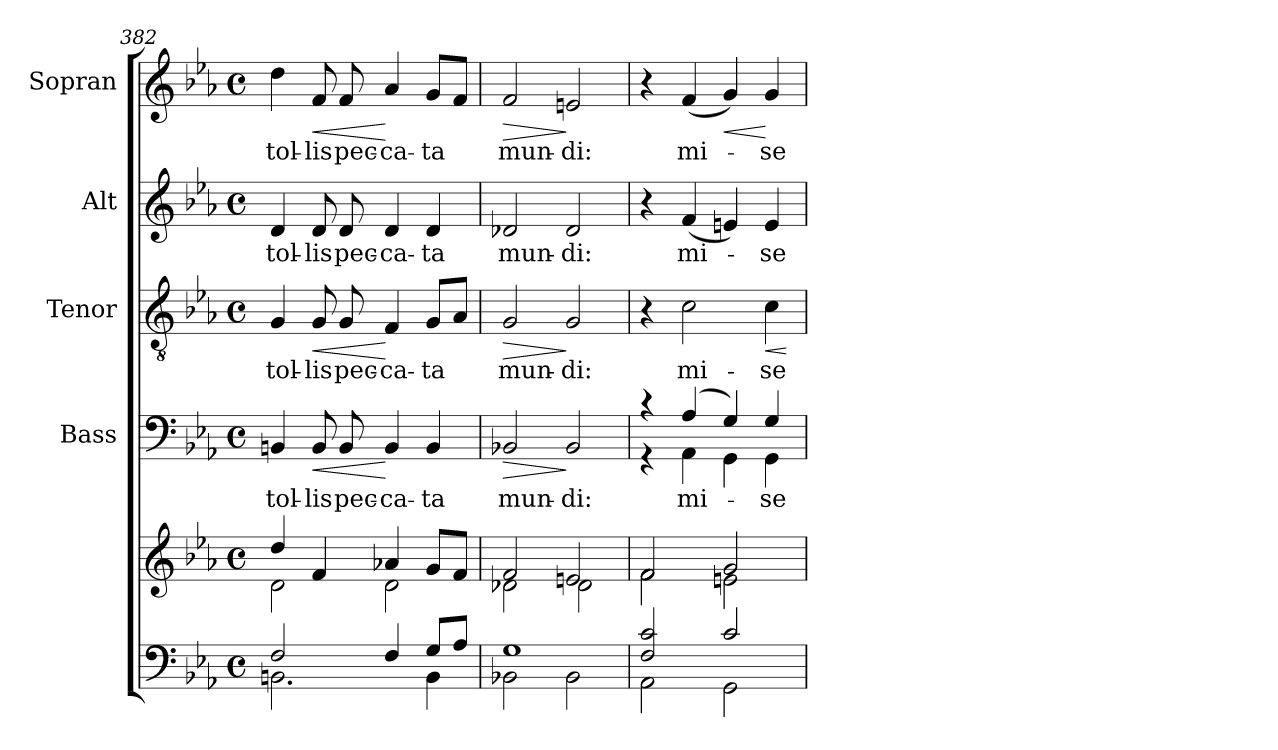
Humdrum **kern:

**kern	**kern	**kern	**text	**dynam	**kern	**text	**dynam	**kern	**text	**kern	**text	**dynam
*part5	*part5	*part4	*part4	*part4	*part3	*part3	*part3	*part2	*part2	*part1	*part1	*part1
*staff6	*staff5	*staff4	*staff4	*staff4	*staff3	*staff3	*staff3	*staff2	*staff2	*staff1	*staff1	*staff1
*	*	*I"Bass	*	*	*I"Tenor	*	*	*I"Alt	*	*I"Sopran	*	*
*	*	*I'B.	*	*	*I'T.	*	*	*I'A.	*	*I'S.	*	*
*clefF4	*clefG2	*clefF4	*	*	*clefGv2	*	*	*clefG2	*	*clefG2	*	*
*k[b-e-a-]	*k[b-e-a-]	*k[b-e-a-]	*	*	*k[b-e-a-]	*	*	*k[b-e-a-]	*	*k[b-e-a-]	*	*
*E-:	*E-:	*E-:	*	*	*E-:	*	*	*E-:	*	*E-:	*	*
*M4/4	*M4/4	*M4/4	*	*	*M4/4	*	*	*M4/4	*	*M4/4	*	*
*met(c)	*met(c)	*met(c)	*	*	*met(c)	*	*	*met(c)	*	*met(c)	*	*
=382	=382	=382	=382	=382	=382	=382	=382	=382	=382	=382	=382	=382
*^	*^	*	*	*	*	*	*	*	*	*	*	*
!	!	!	!	!	!LO:LY:b	!	!	!LO:LY:b	!	!	!LO:LY:b	!	!LO:LY:b	!
2F/	2.BBn\	4dd/	2d\	4BBn/	tol-	.	4G/	tol-	.	4d/	tol-	4dd\	tol-	.
!	!	!	!	!	!LO:LY:b	!LO:HP:b	!	!LO:LY:b	!LO:HP:b	!	!LO:LY:b	!	!LO:LY:b	!LO:HP:b
.	.	4f/	.	8BB/	-lis	<	8G/	-lis	<	8d/	-lis	8f/	-lis	<
!	!	!	!	!	!LO:LY:b	!	!	!LO:LY:b	!	!	!LO:LY:b	!	!LO:LY:b	!
.	.	.	.	8BB/	pec-	.	8G/	pec-	.	8d/	pec-	8f/	pec-	.
!	!	!	!	!	!LO:LY:b	!	!	!LO:LY:b	!	!	!LO:LY:b	!	!LO:LY:b	!
4F/	.	4a-X/	2d\	4BB/	-ca-	[	4F/	-ca-	[	4d/	-ca-	4a-/	-ca-	[
!	!	!	!	!	!LO:LY:b	!	!	!LO:LY:b	!	!	!LO:LY:b	!	!LO:LY:b	!
8G/L	4BB\	8g/L	.	4BB/	-ta	.	8G/L	-ta	.	4d/	-ta	8g/L	-ta	.
8A-/J	.	8f/J	.	.	.	.	8A-/J	.	.	.	.	8f/J	.	.
=383	=383	=383	=383	=383	=383	=383	=383	=383	=383	=383	=383	=383	=383	=383
!	!	!	!	!	!LO:LY:b	!LO:HP:b	!	!LO:LY:b	!LO:HP:b	!	!LO:LY:b	!	!LO:LY:b	!LO:HP:b
1G	2BB-X\	2f/	2d-X\	2BB-X/	mun-	>	2G/	mun-	>	2d-X/	mun-	2f/	mun-	>
!	!	!	!	!	!LO:LY:b	!	!	!LO:LY:b	!	!	!LO:LY:b	!	!LO:LY:b	!
.	2BB-\	2en/	2d-\	2BB-/	-di:	]	2G/	-di:	]	2d-/	-di:	2en/	-di:	]
!!LO:LB:g=z
=384	=384	=384	=384	=384	=384	=384	=384	=384	=384	=384	=384	=384	=384	=384
*	*	*	*	*^	*	*	*	*	*	*	*	*	*	*
2F/ 2c/	2AA-\	2f/	2f\	4r	4r	.	.	4r	.	.	4r	.	4r	.	.
!	!	!	!	!	!	!LO:LY:b	!	!	!LO:LY:b	!	!	!LO:LY:b	!	!LO:LY:b	!
.	.	.	.	(4A-/	4AA-\	mi-	.	2c\	mi-	.	(<4f/	mi-	(<4f/	mi-	.
!	!	!	!	!	!	!	!	!	!	!	!	!	!	!	!LO:HP:b
2c/	2GG\	2g/	2en\	4G/)	4GG\	.	.	.	.	.	4en/)	.	4g/)	.	<
!	!	!	!	!	!	!LO:LY:b	!	!	!LO:LY:b	!LO:HP:b	!	!LO:LY:b	!	!LO:LY:b	!
.	.	.	.	4G/	4GG\	-se-	.	4c\	-se-	<	4e/	-se-	4g/	-se-	[
*v	*v	*	*	*v	*v	*	*	*	*	*	*	*	*	*	*
*	*v	*v	*	*	*	*	*	*	*	*	*	*	*
.	.	.	.	.	.	.	[	.	.	.	.	.
=	=	=	=	=	=	=	=	=	=	=	=	=
*-	*-	*-	*-	*-	*-	*-	*-	*-	*-	*-	*-	*-
